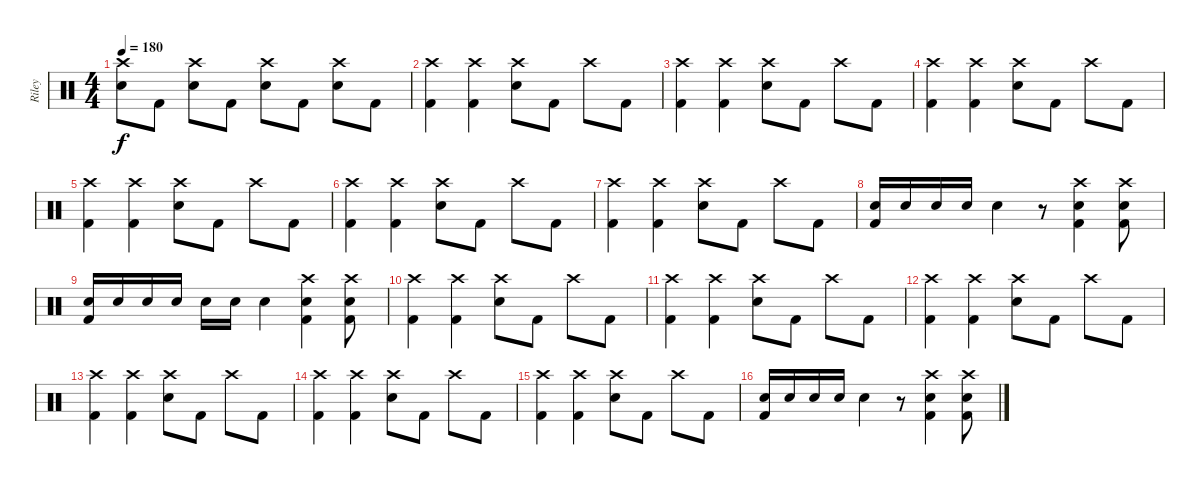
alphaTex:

\track ("Riley" "Riley") {instrument percussion}
\staff {score}
\articulation defaults
\ts (4 4)
\tempo 180
\clef neutral
\ks c
("Crash high (hit)" "Electric Snare (hit)").8{dy f} "Kick (hit) 2".8 ("Crash high (hit)" "Electric Snare (hit)").8 "Kick (hit) 2".8 ("Crash high (hit)" "Electric Snare (hit)").8 "Kick (hit) 2".8 ("Crash high (hit)" "Electric Snare (hit)").8 "Kick (hit) 2".8 |
("Crash high (hit)" "Kick (hit) 2").4 ("Crash high (hit)" "Kick (hit) 2").4 ("Crash high (hit)" "Electric Snare (hit)").8 "Kick (hit) 2".8 "Crash high (hit)".8 "Kick (hit) 2".8 |
("Crash high (hit)" "Kick (hit) 2").4 ("Crash high (hit)" "Kick (hit) 2").4 ("Crash high (hit)" "Electric Snare (hit)").8 "Kick (hit) 2".8 "Crash high (hit)".8 "Kick (hit) 2".8 |
("Crash high (hit)" "Kick (hit) 2").4 ("Crash high (hit)" "Kick (hit) 2").4 ("Crash high (hit)" "Electric Snare (hit)").8 "Kick (hit) 2".8 "Crash high (hit)".8 "Kick (hit) 2".8 |
("Crash high (hit)" "Kick (hit) 2").4 ("Crash high (hit)" "Kick (hit) 2").4 ("Crash high (hit)" "Electric Snare (hit)").8 "Kick (hit) 2".8 "Crash high (hit)".8 "Kick (hit) 2".8 |
("Crash high (hit)" "Kick (hit) 2").4 ("Crash high (hit)" "Kick (hit) 2").4 ("Crash high (hit)" "Electric Snare (hit)").8 "Kick (hit) 2".8 "Crash high (hit)".8 "Kick (hit) 2".8 |
("Crash high (hit)" "Kick (hit) 2").4 ("Crash high (hit)" "Kick (hit) 2").4 ("Crash high (hit)" "Electric Snare (hit)").8 "Kick (hit) 2".8 "Crash high (hit)".8 "Kick (hit) 2".8 |
("Electric Snare (hit)" "Kick (hit) 2").16 "Electric Snare (hit)".16 "Electric Snare (hit)".16 "Electric Snare (hit)".16 "Electric Snare (hit)".4 r.8 ("Crash high (hit)" "Electric Snare (hit)" "Kick (hit) 2").4 ("Crash high (hit)" "Electric Snare (hit)" "Kick (hit) 2").8 |
("Electric Snare (hit)" "Kick (hit) 2").16 "Electric Snare (hit)".16 "Electric Snare (hit)".16 "Electric Snare (hit)".16 "Electric Snare (hit)".16 "Electric Snare (hit)".16 "Electric Snare (hit)".4 ("Crash high (hit)" "Electric Snare (hit)" "Kick (hit) 2").4 ("Crash high (hit)" "Electric Snare (hit)" "Kick (hit) 2").8 |
("Crash high (hit)" "Kick (hit) 2").4 ("Crash high (hit)" "Kick (hit) 2").4 ("Crash high (hit)" "Electric Snare (hit)").8 "Kick (hit) 2".8 "Crash high (hit)".8 "Kick (hit) 2".8 |
("Crash high (hit)" "Kick (hit) 2").4 ("Crash high (hit)" "Kick (hit) 2").4 ("Crash high (hit)" "Electric Snare (hit)").8 "Kick (hit) 2".8 "Crash high (hit)".8 "Kick (hit) 2".8 |
("Crash high (hit)" "Kick (hit) 2").4 ("Crash high (hit)" "Kick (hit) 2").4 ("Crash high (hit)" "Electric Snare (hit)").8 "Kick (hit) 2".8 "Crash high (hit)".8 "Kick (hit) 2".8 |
("Crash high (hit)" "Kick (hit) 2").4 ("Crash high (hit)" "Kick (hit) 2").4 ("Crash high (hit)" "Electric Snare (hit)").8 "Kick (hit) 2".8 "Crash high (hit)".8 "Kick (hit) 2".8 |
("Crash high (hit)" "Kick (hit) 2").4 ("Crash high (hit)" "Kick (hit) 2").4 ("Crash high (hit)" "Electric Snare (hit)").8 "Kick (hit) 2".8 "Crash high (hit)".8 "Kick (hit) 2".8 |
("Crash high (hit)" "Kick (hit) 2").4 ("Crash high (hit)" "Kick (hit) 2").4 ("Crash high (hit)" "Electric Snare (hit)").8 "Kick (hit) 2".8 "Crash high (hit)".8 "Kick (hit) 2".8 |
("Electric Snare (hit)" "Kick (hit) 2").16 "Electric Snare (hit)".16 "Electric Snare (hit)".16 "Electric Snare (hit)".16 "Electric Snare (hit)".4 r.8 ("Crash high (hit)" "Electric Snare (hit)" "Kick (hit) 2").4 ("Crash high (hit)" "Electric Snare (hit)" "Kick (hit) 2").8
